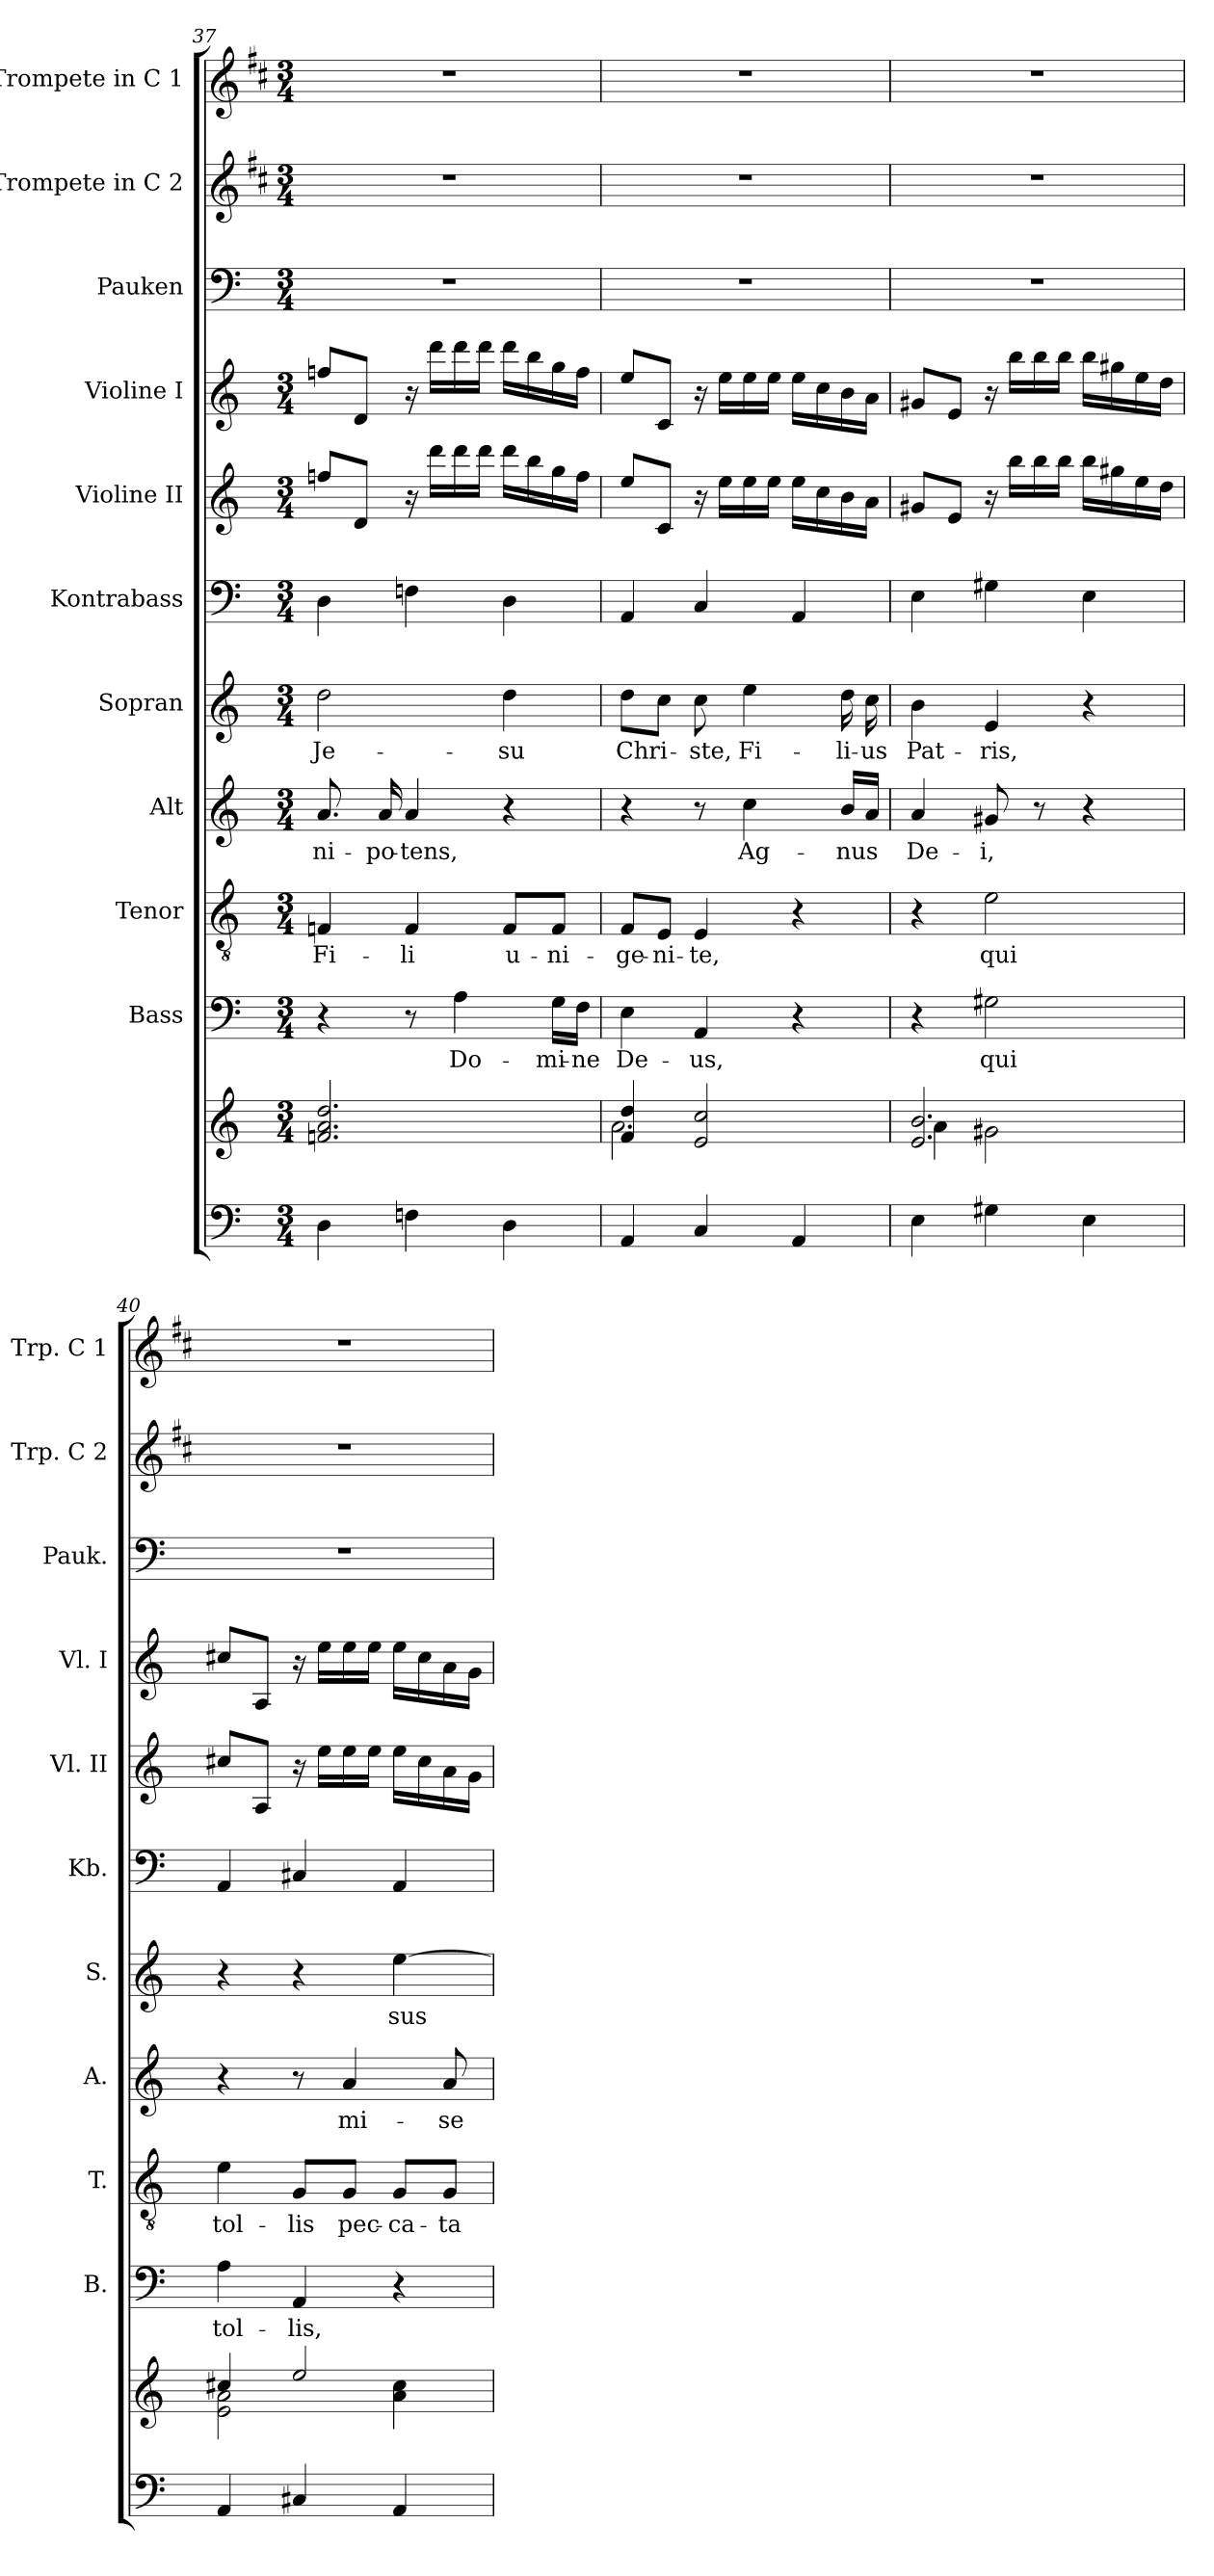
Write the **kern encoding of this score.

**kern	**kern	**kern	**text	**kern	**text	**kern	**text	**kern	**text	**kern	**kern	**kern	**kern	**kern	**kern
*part11	*part11	*part10	*part10	*part9	*part9	*part8	*part8	*part7	*part7	*part6	*part5	*part4	*part3	*part2	*part1
*staff12	*staff11	*staff10	*staff10	*staff9	*staff9	*staff8	*staff8	*staff7	*staff7	*staff6	*staff5	*staff4	*staff3	*staff2	*staff1
*	*	*I"Bass	*	*I"Tenor	*	*I"Alt	*	*I"Sopran	*	*I"Kontrabass	*I"Violine II	*I"Violine I	*I"Pauken	*I"Trompete in C 2	*I"Trompete in C 1
*	*	*I'B.	*	*I'T.	*	*I'A.	*	*I'S.	*	*I'Kb.	*I'Vl. II	*I'Vl. I	*I'Pauk.	*I'Trp. C 2	*I'Trp. C 1
*clefF4	*clefG2	*clefF4	*	*clefGv2	*	*clefG2	*	*clefG2	*	*clefF4	*clefG2	*clefG2	*clefF4	*clefG2	*clefG2
*	*	*	*	*	*	*	*	*	*	*ITrd7c12	*	*	*	*ITrd1c2	*ITrd1c2
*k[]	*k[]	*k[]	*	*k[]	*	*k[]	*	*k[]	*	*k[]	*k[]	*k[]	*k[]	*k[]	*k[]
*C:	*C:	*C:	*	*C:	*	*C:	*	*C:	*	*C:	*C:	*C:	*C:	*C:	*C:
*M3/4	*M3/4	*M3/4	*	*M3/4	*	*M3/4	*	*M3/4	*	*M3/4	*M3/4	*M3/4	*M3/4	*M3/4	*M3/4
=37	=37	=37	=37	=37	=37	=37	=37	=37	=37	=37	=37	=37	=37	=37	=37
!	!	!	!	!	!LO:LY:b	!	!LO:LY:b	!	!LO:LY:b	!	!	!	!	!	!
4D\	2.fn/ 2.a/ 2.dd/	4r	.	4Fn/	Fi-	8.a/	-ni-	2dd\	Je-	4DD\	8ffn/L	8ffn/L	2.r	2.r	2.r
.	.	.	.	.	.	.	.	.	.	.	8d/J	8d/J	.	.	.
!	!	!	!	!	!	!	!LO:LY:b	!	!	!	!	!	!	!	!
.	.	.	.	.	.	16a/	-po-	.	.	.	.	.	.	.	.
!	!	!	!	!	!LO:LY:b	!	!LO:LY:b	!	!	!	!	!	!	!	!
4Fn\	.	8r	.	4F/	-li	4a/	-tens,	.	.	4FFn\	16r	16r	.	.	.
.	.	.	.	.	.	.	.	.	.	.	16ddd\LL	16ddd\LL	.	.	.
!	!	!	!LO:LY:b	!	!	!	!	!	!	!	!	!	!	!	!
.	.	4A\	Do-	.	.	.	.	.	.	.	16ddd\	16ddd\	.	.	.
.	.	.	.	.	.	.	.	.	.	.	16ddd\JJ	16ddd\JJ	.	.	.
!	!	!	!	!	!LO:LY:b	!	!	!	!LO:LY:b	!	!	!	!	!	!
4D\	.	.	.	8F/L	u-	4r	.	4dd\	-su	4DD\	16ddd\LL	16ddd\LL	.	.	.
.	.	.	.	.	.	.	.	.	.	.	16bb\	16bb\	.	.	.
!	!	!	!LO:LY:b	!	!LO:LY:b	!	!	!	!	!	!	!	!	!	!
.	.	16G\LL	-mi-	8F/J	-ni-	.	.	.	.	.	16gg\	16gg\	.	.	.
!	!	!	!LO:LY:b	!	!	!	!	!	!	!	!	!	!	!	!
.	.	16F\JJ	-ne	.	.	.	.	.	.	.	16ff\JJ	16ff\JJ	.	.	.
=38	=38	=38	=38	=38	=38	=38	=38	=38	=38	=38	=38	=38	=38	=38	=38
*	*^	*	*	*	*	*	*	*	*	*	*	*	*	*	*
!	!	!	!	!LO:LY:b	!	!LO:LY:b	!	!	!	!LO:LY:b	!	!	!	!	!	!
4AA/	4f/ 4dd/	2.a\	4E\	De-	8F/L	-ge-	4r	.	8dd\L	Chri-	4AAA/	8ee/L	8ee/L	2.r	2.r	2.r
!	!	!	!	!	!	!LO:LY:b	!	!	!	!	!	!	!	!	!	!
.	.	.	.	.	8E/J	-ni-	.	.	8cc\J	.	.	8c/J	8c/J	.	.	.
!	!	!	!	!LO:LY:b	!	!LO:LY:b	!	!	!	!LO:LY:b	!	!	!	!	!	!
4C/	2e/ 2cc/	.	4AA/	-us,	4E/	-te,	8r	.	8cc\	-ste,	4CC/	16r	16r	.	.	.
.	.	.	.	.	.	.	.	.	.	.	.	16ee\LL	16ee\LL	.	.	.
!	!	!	!	!	!	!	!	!LO:LY:b	!	!LO:LY:b	!	!	!	!	!	!
.	.	.	.	.	.	.	4cc\	Ag-	4ee\	Fi-	.	16ee\	16ee\	.	.	.
.	.	.	.	.	.	.	.	.	.	.	.	16ee\JJ	16ee\JJ	.	.	.
4AA/	.	.	4r	.	4r	.	.	.	.	.	4AAA/	16ee\LL	16ee\LL	.	.	.
.	.	.	.	.	.	.	.	.	.	.	.	16cc\	16cc\	.	.	.
!	!	!	!	!	!	!	!	!LO:LY:b	!	!LO:LY:b	!	!	!	!	!	!
.	.	.	.	.	.	.	16b/LL	-nus	16dd\	-li-	.	16b\	16b\	.	.	.
!	!	!	!	!	!	!	!	!	!	!LO:LY:b	!	!	!	!	!	!
.	.	.	.	.	.	.	16a/JJ	.	16cc\	-us	.	16a\JJ	16a\JJ	.	.	.
!!LO:PB:g=z
=39	=39	=39	=39	=39	=39	=39	=39	=39	=39	=39	=39	=39	=39	=39	=39	=39
!	!	!	!	!	!	!	!	!LO:LY:b	!	!LO:LY:b	!	!	!	!	!	!
4E\	2.e/ 2.b/	4a\	4r	.	4r	.	4a/	De-	4b\	Pat-	4EE\	8g#X/L	8g#X/L	2.r	2.r	2.r
.	.	.	.	.	.	.	.	.	.	.	.	8e/J	8e/J	.	.	.
!	!	!	!	!LO:LY:b	!	!LO:LY:b	!	!LO:LY:b	!	!LO:LY:b	!	!	!	!	!	!
4G#X\	.	2g#X\	2G#X\	qui	2e\	qui	8g#X/	-i,	4e/	-ris,	4GG#X\	16r	16r	.	.	.
.	.	.	.	.	.	.	.	.	.	.	.	16bb\LL	16bb\LL	.	.	.
.	.	.	.	.	.	.	8r	.	.	.	.	16bb\	16bb\	.	.	.
.	.	.	.	.	.	.	.	.	.	.	.	16bb\JJ	16bb\JJ	.	.	.
4E\	.	.	.	.	.	.	4r	.	4r	.	4EE\	16bb\LL	16bb\LL	.	.	.
.	.	.	.	.	.	.	.	.	.	.	.	16gg#X\	16gg#X\	.	.	.
.	.	.	.	.	.	.	.	.	.	.	.	16ee\	16ee\	.	.	.
.	.	.	.	.	.	.	.	.	.	.	.	16dd\JJ	16dd\JJ	.	.	.
=40	=40	=40	=40	=40	=40	=40	=40	=40	=40	=40	=40	=40	=40	=40	=40	=40
!	!	!	!	!LO:LY:b	!	!LO:LY:b	!	!	!	!	!	!	!	!	!	!
4AA/	4cc#X/	2e\ 2a\	4A\	tol-	4e\	tol-	4r	.	4r	.	4AAA/	8cc#X/L	8cc#X/L	2.r	2.r	2.r
.	.	.	.	.	.	.	.	.	.	.	.	8A/J	8A/J	.	.	.
!	!	!	!	!LO:LY:b	!	!LO:LY:b	!	!	!	!	!	!	!	!	!	!
4C#X/	2ee/	.	4AA/	-lis,	8G/L	-lis	8r	.	4r	.	4CC#X/	16r	16r	.	.	.
.	.	.	.	.	.	.	.	.	.	.	.	16ee\LL	16ee\LL	.	.	.
!	!	!	!	!	!	!LO:LY:b	!	!LO:LY:b	!	!	!	!	!	!	!	!
.	.	.	.	.	8G/J	pec-	4a/	mi-	.	.	.	16ee\	16ee\	.	.	.
.	.	.	.	.	.	.	.	.	.	.	.	16ee\JJ	16ee\JJ	.	.	.
!	!	!	!	!	!	!LO:LY:b	!	!	!	!LO:LY:b	!	!	!	!	!	!
4AA/	.	4a\ 4cc#\	4r	.	8G/L	-ca-	.	.	[4ee\	sus-	4AAA/	16ee\LL	16ee\LL	.	.	.
.	.	.	.	.	.	.	.	.	.	.	.	16cc#\	16cc#\	.	.	.
!	!	!	!	!	!	!LO:LY:b	!	!LO:LY:b	!	!	!	!	!	!	!	!
.	.	.	.	.	8G/J	-ta	8a/	-se-	.	.	.	16a\	16a\	.	.	.
.	.	.	.	.	.	.	.	.	.	.	.	16g\JJ	16g\JJ	.	.	.
*	*v	*v	*	*	*	*	*	*	*	*	*	*	*	*	*	*
=	=	=	=	=	=	=	=	=	=	=	=	=	=	=	=
*-	*-	*-	*-	*-	*-	*-	*-	*-	*-	*-	*-	*-	*-	*-	*-
